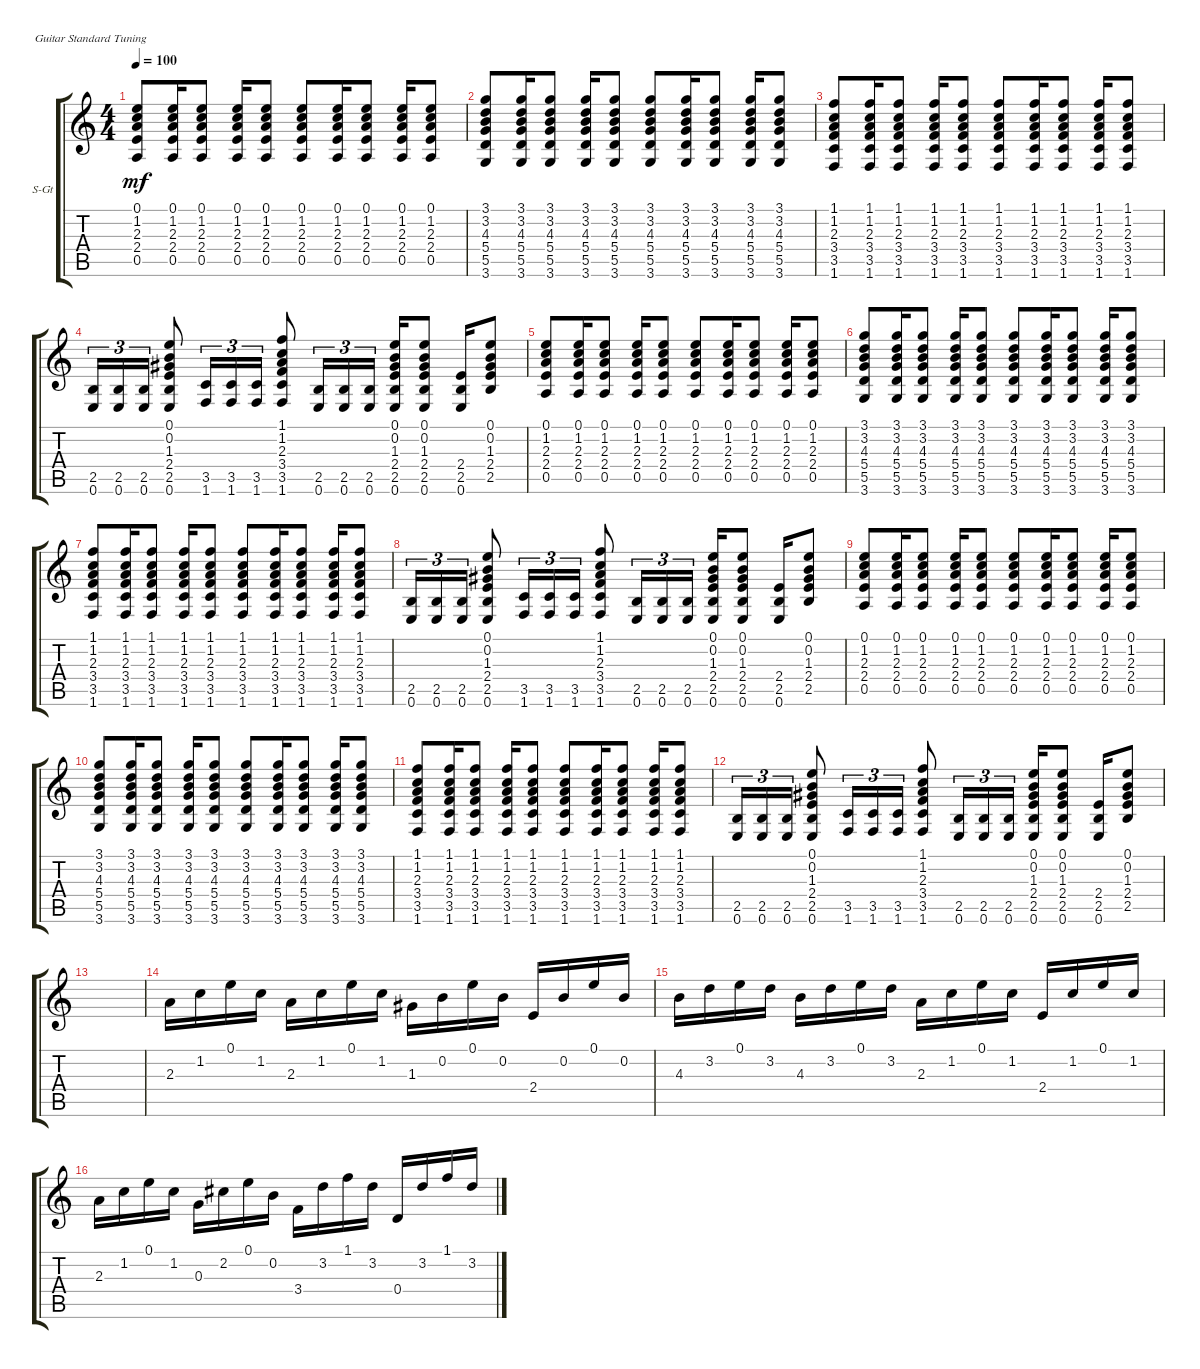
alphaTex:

\defaultSystemsLayout 4
\bracketExtendMode groupsimilarinstruments
\firstSystemTrackNameOrientation horizontal
\otherSystemsTrackNameOrientation horizontal
\track ("Steel Guitar" "S-Gt") {instrument acousticguitarsteel}
\staff {score tabs}
\tuning (E4 B3 G3 D3 A2 E2)
\ts (4 4)
\tempo 100
\clef g2
\ks c
(0.1 1.2 2.3 2.4 0.5).8{dy mf} (0.1 1.2 2.3 2.4 0.5).16 (0.5 2.4 2.3 1.2 0.1).8 (0.1 1.2 2.3 2.4 0.5).16 (0.5 2.4 2.3 1.2 0.1).8 (0.5 2.4 2.3 1.2 0.1).8 (0.1 1.2 2.3 2.4 0.5).16 (0.5 2.4 2.3 1.2 0.1).8 (0.1 1.2 2.3 2.4 0.5).16 (0.1 1.2 2.3 2.4 0.5).8 |
(3.1 3.2 4.3 5.4 5.5 3.6).8 (3.1 3.2 4.3 5.4 5.5 3.6).16 (5.5 5.4 4.3 3.2 3.1 3.6).8 (3.1 3.2 4.3 5.4 5.5 3.6).16 (5.5 5.4 4.3 3.2 3.1 3.6).8 (5.5 5.4 4.3 3.2 3.1 3.6).8 (3.1 3.2 4.3 5.4 5.5 3.6).16 (5.5 5.4 4.3 3.2 3.1 3.6).8 (3.1 3.2 4.3 5.4 5.5 3.6).16 (3.1 3.2 4.3 5.4 5.5 3.6).8 |
(1.1 1.2 2.3 3.4 3.5 1.6).8 (1.1 1.2 2.3 3.4 3.5 1.6).16 (3.5 3.4 2.3 1.2 1.1 1.6).8 (1.1 1.2 2.3 3.4 3.5 1.6).16 (3.5 3.4 2.3 1.2 1.1 1.6).8 (3.5 3.4 2.3 1.2 1.1 1.6).8 (1.1 1.2 2.3 3.4 3.5 1.6).16 (3.5 3.4 2.3 1.2 1.1 1.6).8 (1.1 1.2 2.3 3.4 3.5 1.6).16 (1.1 1.2 2.3 3.4 3.5 1.6).8 |
(0.6 2.5).16{tu (3 2)} (0.6 2.5).16{tu (3 2)} (0.6 2.5).16{tu (3 2)} (0.1 0.2 1.3 2.4 2.5 0.6).8 (1.6 3.5).16{tu (3 2)} (1.6 3.5).16{tu (3 2)} (1.6 3.5).16{tu (3 2)} (1.6 3.5 3.4 2.3 1.2 1.1).8 (0.6 2.5).16{tu (3 2)} (0.6 2.5).16{tu (3 2)} (0.6 2.5).16{tu (3 2)} (0.1 0.2 1.3 2.4 2.5 0.6).16 (0.6 2.5 2.4 1.3 0.2 0.1).8 (2.4 2.5 0.6).16 (0.1 0.2 1.3 2.4 2.5).8 |
(0.1 1.2 2.3 2.4 0.5).8 (0.1 1.2 2.3 2.4 0.5).16 (0.5 2.4 2.3 1.2 0.1).8 (0.1 1.2 2.3 2.4 0.5).16 (0.5 2.4 2.3 1.2 0.1).8 (0.5 2.4 2.3 1.2 0.1).8 (0.1 1.2 2.3 2.4 0.5).16 (0.5 2.4 2.3 1.2 0.1).8 (0.1 1.2 2.3 2.4 0.5).16 (0.1 1.2 2.3 2.4 0.5).8 |
(3.1 3.2 4.3 5.4 5.5 3.6).8 (3.1 3.2 4.3 5.4 5.5 3.6).16 (5.5 5.4 4.3 3.2 3.1 3.6).8 (3.1 3.2 4.3 5.4 5.5 3.6).16 (5.5 5.4 4.3 3.2 3.1 3.6).8 (5.5 5.4 4.3 3.2 3.1 3.6).8 (3.1 3.2 4.3 5.4 5.5 3.6).16 (5.5 5.4 4.3 3.2 3.1 3.6).8 (3.1 3.2 4.3 5.4 5.5 3.6).16 (3.1 3.2 4.3 5.4 5.5 3.6).8 |
(1.1 1.2 2.3 3.4 3.5 1.6).8 (1.1 1.2 2.3 3.4 3.5 1.6).16 (3.5 3.4 2.3 1.2 1.1 1.6).8 (1.1 1.2 2.3 3.4 3.5 1.6).16 (3.5 3.4 2.3 1.2 1.1 1.6).8 (3.5 3.4 2.3 1.2 1.1 1.6).8 (1.1 1.2 2.3 3.4 3.5 1.6).16 (3.5 3.4 2.3 1.2 1.1 1.6).8 (1.1 1.2 2.3 3.4 3.5 1.6).16 (1.1 1.2 2.3 3.4 3.5 1.6).8 |
(0.6 2.5).16{tu (3 2)} (0.6 2.5).16{tu (3 2)} (0.6 2.5).16{tu (3 2)} (0.1 0.2 1.3 2.4 2.5 0.6).8 (1.6 3.5).16{tu (3 2)} (1.6 3.5).16{tu (3 2)} (1.6 3.5).16{tu (3 2)} (1.6 3.5 3.4 2.3 1.2 1.1).8 (0.6 2.5).16{tu (3 2)} (0.6 2.5).16{tu (3 2)} (0.6 2.5).16{tu (3 2)} (0.1 0.2 1.3 2.4 2.5 0.6).16 (0.6 2.5 2.4 1.3 0.2 0.1).8 (2.4 2.5 0.6).16 (0.1 0.2 1.3 2.4 2.5).8 |
(0.1 1.2 2.3 2.4 0.5).8 (0.1 1.2 2.3 2.4 0.5).16 (0.5 2.4 2.3 1.2 0.1).8 (0.1 1.2 2.3 2.4 0.5).16 (0.5 2.4 2.3 1.2 0.1).8 (0.5 2.4 2.3 1.2 0.1).8 (0.1 1.2 2.3 2.4 0.5).16 (0.5 2.4 2.3 1.2 0.1).8 (0.1 1.2 2.3 2.4 0.5).16 (0.1 1.2 2.3 2.4 0.5).8 |
(3.1 3.2 4.3 5.4 5.5 3.6).8 (3.1 3.2 4.3 5.4 5.5 3.6).16 (5.5 5.4 4.3 3.2 3.1 3.6).8 (3.1 3.2 4.3 5.4 5.5 3.6).16 (5.5 5.4 4.3 3.2 3.1 3.6).8 (5.5 5.4 4.3 3.2 3.1 3.6).8 (3.1 3.2 4.3 5.4 5.5 3.6).16 (5.5 5.4 4.3 3.2 3.1 3.6).8 (3.1 3.2 4.3 5.4 5.5 3.6).16 (3.1 3.2 4.3 5.4 5.5 3.6).8 |
(1.1 1.2 2.3 3.4 3.5 1.6).8 (1.1 1.2 2.3 3.4 3.5 1.6).16 (3.5 3.4 2.3 1.2 1.1 1.6).8 (1.1 1.2 2.3 3.4 3.5 1.6).16 (3.5 3.4 2.3 1.2 1.1 1.6).8 (3.5 3.4 2.3 1.2 1.1 1.6).8 (1.1 1.2 2.3 3.4 3.5 1.6).16 (3.5 3.4 2.3 1.2 1.1 1.6).8 (1.1 1.2 2.3 3.4 3.5 1.6).16 (1.1 1.2 2.3 3.4 3.5 1.6).8 |
(0.6 2.5).16{tu (3 2)} (0.6 2.5).16{tu (3 2)} (0.6 2.5).16{tu (3 2)} (0.1 0.2 1.3 2.4 2.5 0.6).8 (1.6 3.5).16{tu (3 2)} (1.6 3.5).16{tu (3 2)} (1.6 3.5).16{tu (3 2)} (1.6 3.5 3.4 2.3 1.2 1.1).8 (0.6 2.5).16{tu (3 2)} (0.6 2.5).16{tu (3 2)} (0.6 2.5).16{tu (3 2)} (0.1 0.2 1.3 2.4 2.5 0.6).16 (0.6 2.5 2.4 1.3 0.2 0.1).8 (2.4 2.5 0.6).16 (0.1 0.2 1.3 2.4 2.5).8 |
|
2.3.16 1.2.16 0.1.16 1.2.16 2.3.16 1.2.16 0.1.16 1.2.16 1.3.16 0.2.16 0.1.16 0.2.16 2.4.16 0.2.16 0.1.16 0.2.16 |
4.3.16 3.2.16 0.1.16 3.2.16 4.3.16 3.2.16 0.1.16 3.2.16 2.3.16 1.2.16 0.1.16 1.2.16 2.4.16 1.2.16 0.1.16 1.2.16 |
2.3.16 1.2.16 0.1.16 1.2.16 0.3.16 2.2.16 0.1.16 0.2.16 3.4.16 3.2.16 1.1.16 3.2.16 0.4.16 3.2.16 1.1.16 3.2.16
